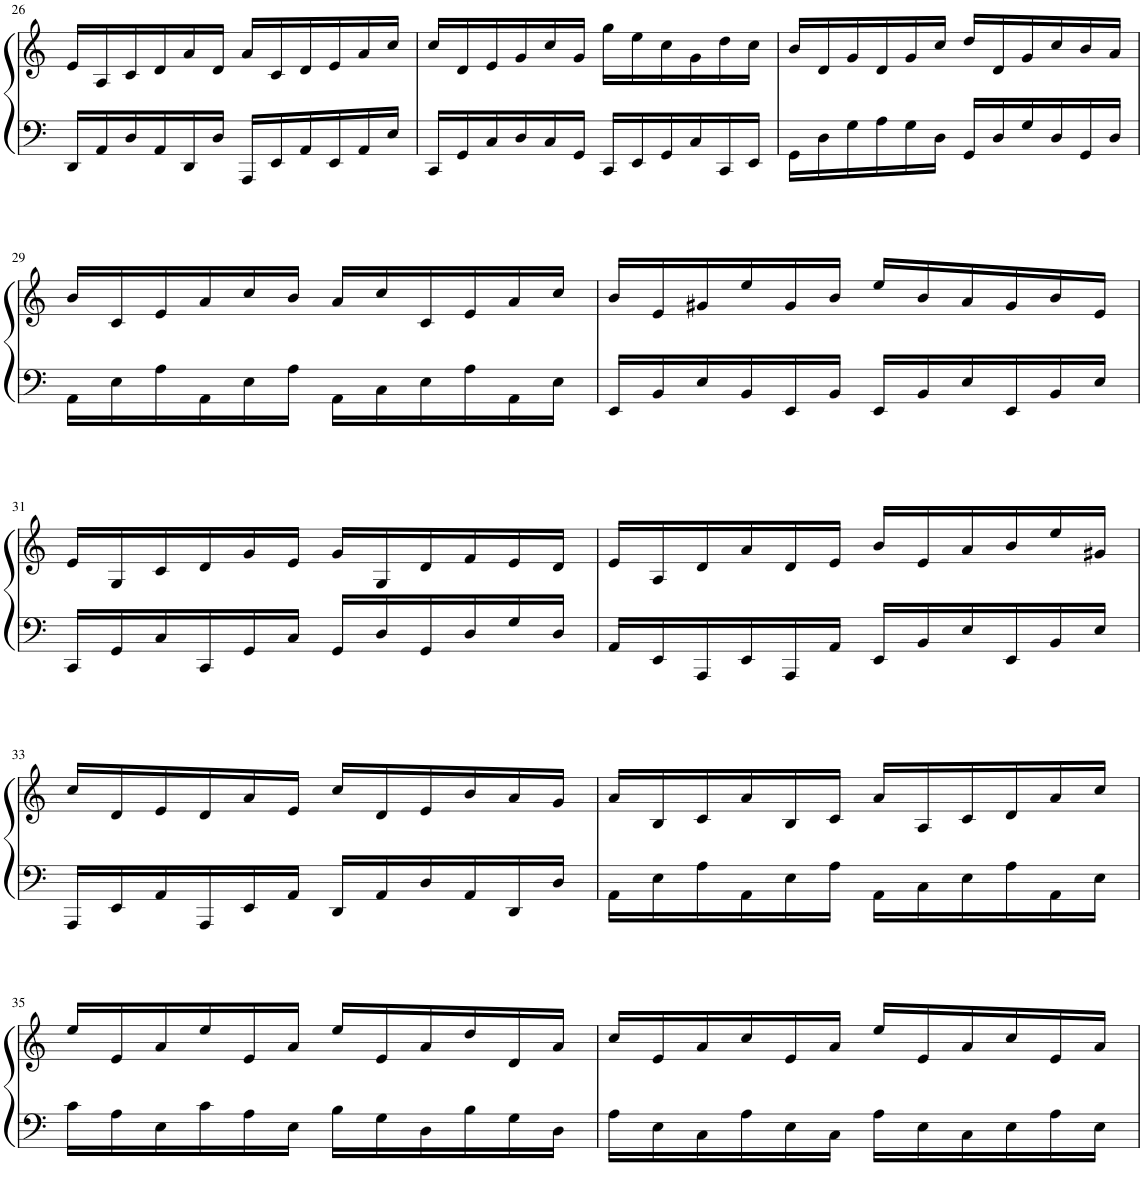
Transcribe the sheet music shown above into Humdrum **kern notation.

**kern	**kern
*part1	*part1
*staff2	*staff1
*I"Piano	*
*I'Pno	*
!!LO:PB:g=z
*clefF4	*clefG2
*k[]	*k[]
*M6/8	*M6/8
=26	=26
16DD/LL	16e/LL
16AA/	16A/
16D/	16c/
16AA/	16d/
16DD/	16a/
16D/JJ	16d/JJ
16AAA/LL	16a/LL
16EE/	16c/
16AA/	16d/
16EE/	16e/
16AA/	16a/
16E/JJ	16cc/JJ
=27	=27
16CC/LL	16cc/LL
16GG/	16d/
16C/	16e/
16D/	16g/
16C/	16cc/
16GG/JJ	16g/JJ
16CC/LL	16gg\LL
16EE/	16ee\
16GG/	16cc\
16C/	16g\
16CC/	16dd\
16EE/JJ	16cc\JJ
=28	=28
16GG\LL	16b/LL
16D\	16d/
16G\	16g/
16A\	16d/
16G\	16g/
16D\JJ	16cc/JJ
16GG/LL	16dd/LL
16D/	16d/
16G/	16g/
16D/	16cc/
16GG/	16b/
16D/JJ	16a/JJ
!!LO:LB:g=z
=29	=29
16AA\LL	16b/LL
16E\	16c/
16A\	16e/
16AA\	16a/
16E\	16cc/
16A\JJ	16b/JJ
16AA\LL	16a/LL
16C\	16cc/
16E\	16c/
16A\	16e/
16AA\	16a/
16E\JJ	16cc/JJ
=30	=30
16EE/LL	16b/LL
16BB/	16e/
16E/	16g#X/
16BB/	16ee/
16EE/	16g#/
16BB/JJ	16b/JJ
16EE/LL	16ee/LL
16BB/	16b/
16E/	16a/
16EE/	16g#/
16BB/	16b/
16E/JJ	16e/JJ
!!LO:LB:g=z
=31	=31
16CC/LL	16e/LL
16GG/	16G/
16C/	16c/
16CC/	16d/
16GG/	16g/
16C/JJ	16e/JJ
16GG/LL	16g/LL
16D/	16G/
16GG/	16d/
16D/	16f/
16G/	16e/
16D/JJ	16d/JJ
=32	=32
16AA/LL	16e/LL
16EE/	16A/
16AAA/	16d/
16EE/	16a/
16AAA/	16d/
16AA/JJ	16e/JJ
16EE/LL	16b/LL
16BB/	16e/
16E/	16a/
16EE/	16b/
16BB/	16ee/
16E/JJ	16g#X/JJ
!!LO:LB:g=z
=33	=33
16AAA/LL	16cc/LL
16EE/	16d/
16AA/	16e/
16AAA/	16d/
16EE/	16a/
16AA/JJ	16e/JJ
16DD/LL	16cc/LL
16AA/	16d/
16D/	16e/
16AA/	16b/
16DD/	16a/
16D/JJ	16g/JJ
=34	=34
16AA\LL	16a/LL
16E\	16B/
16A\	16c/
16AA\	16a/
16E\	16B/
16A\JJ	16c/JJ
16AA\LL	16a/LL
16C\	16A/
16E\	16c/
16A\	16d/
16AA\	16a/
16E\JJ	16cc/JJ
!!LO:LB:g=z
=35	=35
16c\LL	16ee/LL
16A\	16e/
16E\	16a/
16c\	16ee/
16A\	16e/
16E\JJ	16a/JJ
16B\LL	16ee/LL
16G\	16e/
16D\	16a/
16B\	16dd/
16G\	16d/
16D\JJ	16a/JJ
=36	=36
16A\LL	16cc/LL
16E\	16e/
16C\	16a/
16A\	16cc/
16E\	16e/
16C\JJ	16a/JJ
16A\LL	16ee/LL
16E\	16e/
16C\	16a/
16E\	16cc/
16A\	16e/
16E\JJ	16a/JJ
=	=
*-	*-
